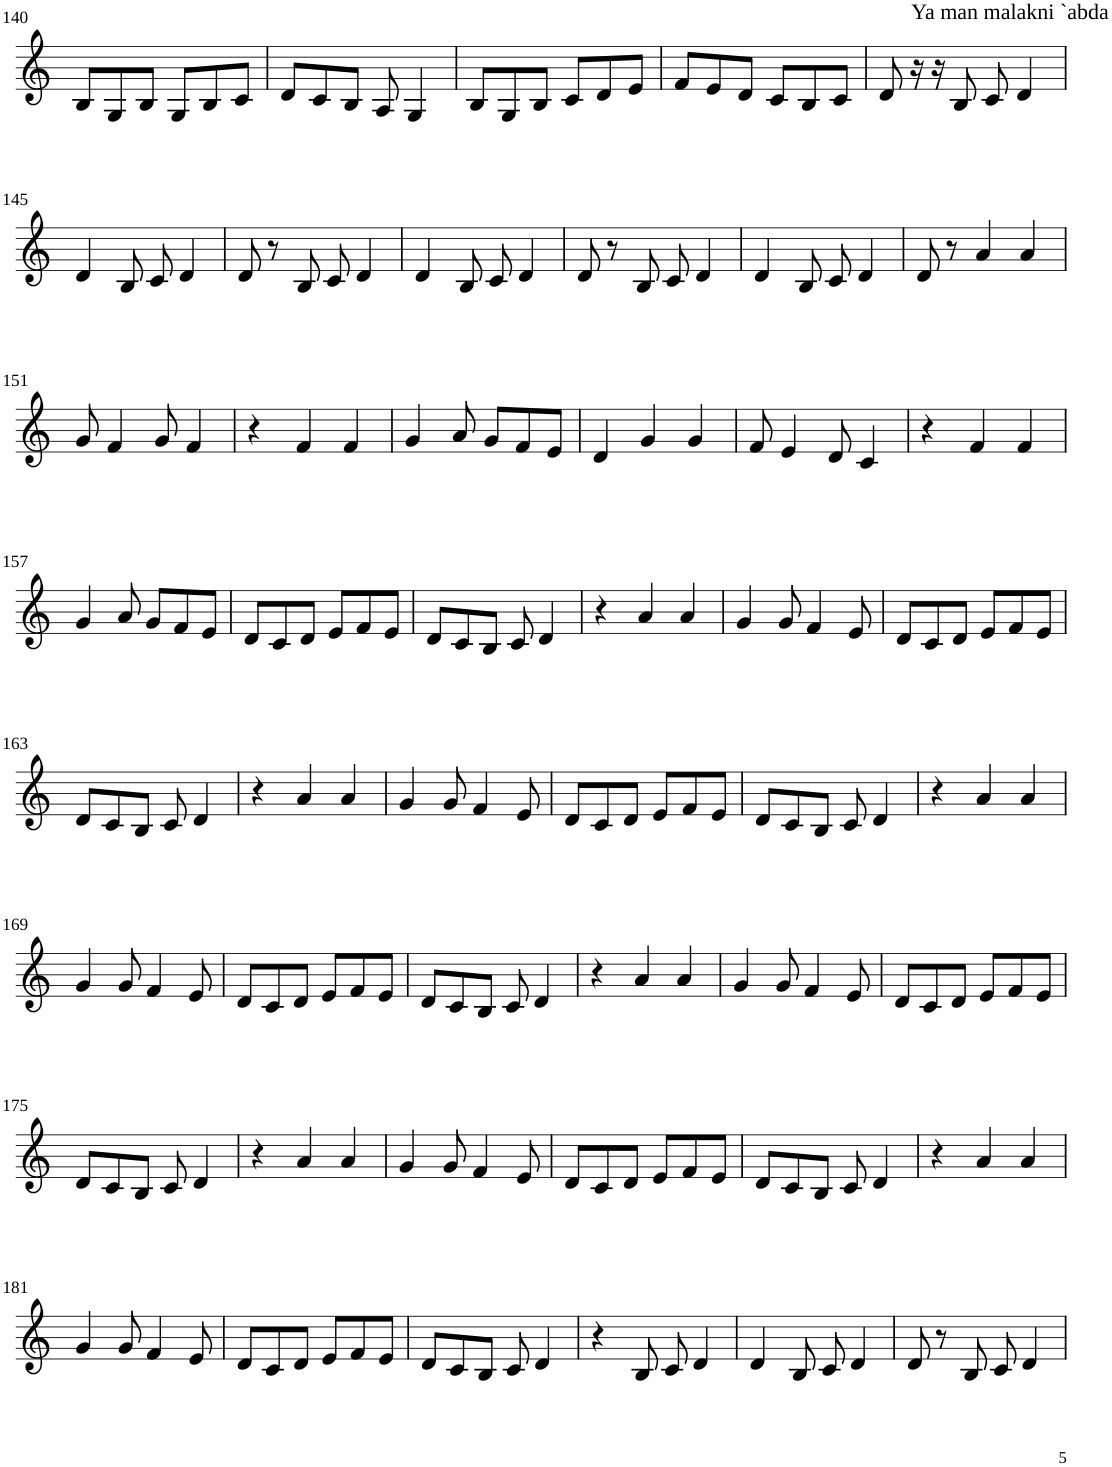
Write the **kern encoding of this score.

**kern
*part1
*staff1
*I"Violin
!!LO:PB:g=z
*clefG2
*k[]
*M6/8
=140
8B/L
8G/
8B/J
8G/L
8B/
8c/J
=141
8d/L
8c/
8B/J
8A/
4G/
=142
8B/L
8G/
8B/J
8c/L
8d/
8e/J
=143
8f/L
8e/
8d/J
8c/L
8B/
8c/J
=144
8d/
!LO:TX:a:t=Ya man malakni `abda
16r
16r
8B/
8c/
4d/
!!LO:LB:g=z
=145
4d/
8B/
8c/
4d/
=146
8d/
8r
8B/
8c/
4d/
=147
4d/
8B/
8c/
4d/
=148
8d/
8r
8B/
8c/
4d/
=149
4d/
8B/
8c/
4d/
=150
8d/
8r
4a/
4a/
!!LO:LB:g=z
=151
8g/
4f/
8g/
4f/
=152
4r
4f/
4f/
=153
4g/
8a/
8g/L
8f/
8e/J
=154
4d/
4g/
4g/
=155
8f/
4e/
8d/
4c/
=156
4r
4f/
4f/
!!LO:LB:g=z
=157
4g/
8a/
8g/L
8f/
8e/J
=158
8d/L
8c/
8d/J
8e/L
8f/
8e/J
=159
8d/L
8c/
8B/J
8c/
4d/
=160
4r
4a/
4a/
=161
4g/
8g/
4f/
8e/
=162
8d/L
8c/
8d/J
8e/L
8f/
8e/J
!!LO:LB:g=z
=163
8d/L
8c/
8B/J
8c/
4d/
=164
4r
4a/
4a/
=165
4g/
8g/
4f/
8e/
=166
8d/L
8c/
8d/J
8e/L
8f/
8e/J
=167
8d/L
8c/
8B/J
8c/
4d/
=168
4r
4a/
4a/
!!LO:LB:g=z
=169
4g/
8g/
4f/
8e/
=170
8d/L
8c/
8d/J
8e/L
8f/
8e/J
=171
8d/L
8c/
8B/J
8c/
4d/
=172
4r
4a/
4a/
=173
4g/
8g/
4f/
8e/
=174
8d/L
8c/
8d/J
8e/L
8f/
8e/J
!!LO:LB:g=z
=175
8d/L
8c/
8B/J
8c/
4d/
=176
4r
4a/
4a/
=177
4g/
8g/
4f/
8e/
=178
8d/L
8c/
8d/J
8e/L
8f/
8e/J
=179
8d/L
8c/
8B/J
8c/
4d/
=180
4r
4a/
4a/
!!LO:LB:g=z
=181
4g/
8g/
4f/
8e/
=182
8d/L
8c/
8d/J
8e/L
8f/
8e/J
=183
8d/L
8c/
8B/J
8c/
4d/
=184
4r
8B/
8c/
4d/
=185
4d/
8B/
8c/
4d/
=186
8d/
8r
8B/
8c/
4d/
=
*-
